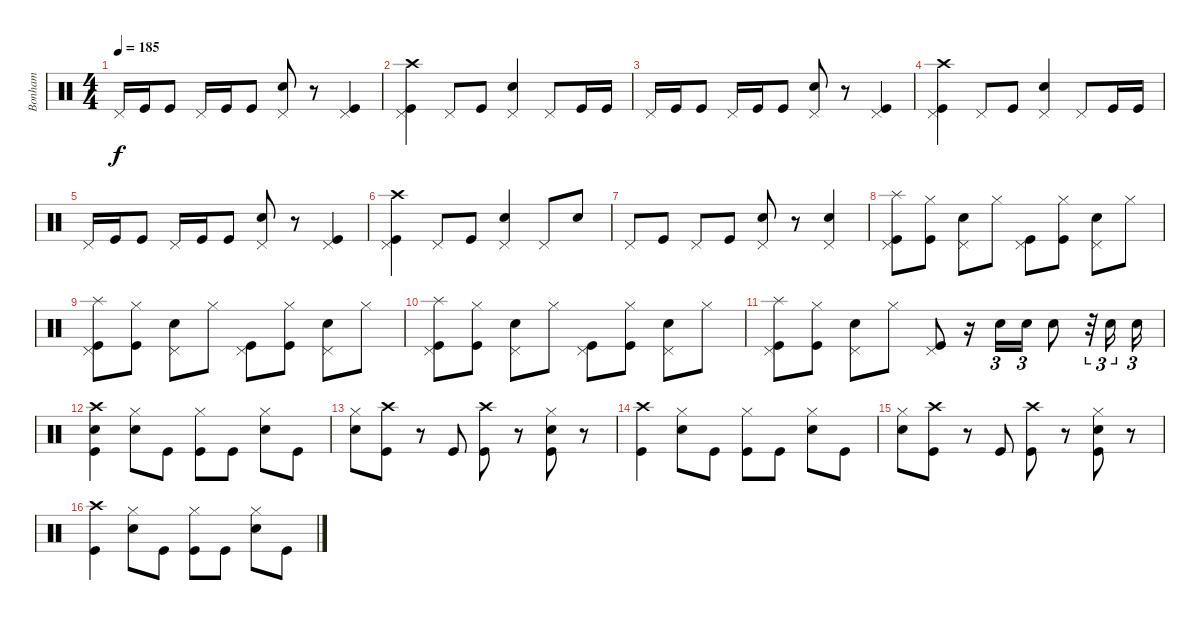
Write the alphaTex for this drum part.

\track ("Bonham" "Bonham") {instrument percussion}
\staff {score}
\articulation defaults
\ts (4 4)
\tempo 185
\clef neutral
\ks c "Pedal Hi-Hat (hit)".16{dy f} "Kick (hit)".16 "Kick (hit)".8 "Pedal Hi-Hat (hit)".16 "Kick (hit)".16 "Kick (hit)".8
("Pedal Hi-Hat (hit)" "Electric Snare (hit)").8 r.8 ("Pedal Hi-Hat (hit)" "Kick (hit)").4 |
("Pedal Hi-Hat (hit)" "Crash high (hit)" "Kick (hit)").4 "Pedal Hi-Hat (hit)".8 "Kick (hit)".8 ("Pedal Hi-Hat (hit)" "Electric Snare (hit)").4 "Pedal Hi-Hat (hit)".8 "Kick (hit)".16 "Kick (hit)".16 |
"Pedal Hi-Hat (hit)".16 "Kick (hit)".16 "Kick (hit)".8 "Pedal Hi-Hat (hit)".16 "Kick (hit)".16 "Kick (hit)".8 ("Pedal Hi-Hat (hit)" "Electric Snare (hit)").8 r.8 ("Pedal Hi-Hat (hit)" "Kick (hit)").4 |
("Pedal Hi-Hat (hit)" "Crash high (hit)" "Kick (hit)").4 "Pedal Hi-Hat (hit)".8 "Kick (hit)".8 ("Pedal Hi-Hat (hit)" "Electric Snare (hit)").4 "Pedal Hi-Hat (hit)".8 "Kick (hit)".16 "Kick (hit)".16 |
"Pedal Hi-Hat (hit)".16 "Kick (hit)".16 "Kick (hit)".8 "Pedal Hi-Hat (hit)".16 "Kick (hit)".16 "Kick (hit)".8 ("Pedal Hi-Hat (hit)" "Electric Snare (hit)").8 r.8 ("Pedal Hi-Hat (hit)" "Kick (hit)").4 |
("Pedal Hi-Hat (hit)" "Crash high (hit)" "Kick (hit)").4 "Pedal Hi-Hat (hit)".8 "Kick (hit)".8 ("Pedal Hi-Hat (hit)" "Electric Snare (hit)").4 "Pedal Hi-Hat (hit)".8 "Electric Snare (hit)".8 |
"Pedal Hi-Hat (hit)".8 "Kick (hit)".8 "Pedal Hi-Hat (hit)".8 "Kick (hit)".8 ("Pedal Hi-Hat (hit)" "Electric Snare (hit)").8 r.8 ("Pedal Hi-Hat (hit)" "Electric Snare (hit)").4 |
("Pedal Hi-Hat (hit)" "Splash (hit)" "Kick (hit)").8 ("Hi-Hat (closed)" "Kick (hit)").8 ("Pedal Hi-Hat (hit)" "Electric Snare (hit)").8 "Hi-Hat (closed)".8 ("Pedal Hi-Hat (hit)" "Kick (hit)").8 ("Hi-Hat (closed)" "Kick (hit)").8 ("Pedal Hi-Hat (hit)" "Electric Snare (hit)").8 "Hi-Hat (closed)".8 |
("Pedal Hi-Hat (hit)" "Splash (hit)" "Kick (hit)").8 ("Hi-Hat (closed)" "Kick (hit)").8 ("Pedal Hi-Hat (hit)" "Electric Snare (hit)").8 "Hi-Hat (closed)".8 ("Pedal Hi-Hat (hit)" "Kick (hit)").8 ("Hi-Hat (closed)" "Kick (hit)").8 ("Pedal Hi-Hat (hit)" "Electric Snare (hit)").8 "Hi-Hat (closed)".8 |
("Pedal Hi-Hat (hit)" "Splash (hit)" "Kick (hit)").8 ("Hi-Hat (closed)" "Kick (hit)").8 ("Pedal Hi-Hat (hit)" "Electric Snare (hit)").8 "Hi-Hat (closed)".8 ("Pedal Hi-Hat (hit)" "Kick (hit)").8 ("Hi-Hat (closed)" "Kick (hit)").8 ("Pedal Hi-Hat (hit)" "Electric Snare (hit)").8 "Hi-Hat (closed)".8 |
("Pedal Hi-Hat (hit)" "Splash (hit)" "Kick (hit)").8 ("Hi-Hat (closed)" "Kick (hit)").8 ("Pedal Hi-Hat (hit)" "Electric Snare (hit)").8 "Hi-Hat (closed)".8 ("Pedal Hi-Hat (hit)" "Kick (hit)").8 r.16 "Electric Snare (hit)".16{tu (3 2)} "Electric Snare (hit)".16{tu (3 2)} "Electric Snare (hit)".8 r.32{tu (3 2)} "Electric Snare (hit)".16{tu (3 2)} "Electric Snare (hit)".16{tu (3 2)} |
("Kick (hit)" "Crash high (hit)" "Electric Snare (hit)").4 ("Hi-Hat (closed)" "Electric Snare (hit)").8 "Kick (hit)".8 ("Hi-Hat (closed)" "Kick (hit)").8 "Kick (hit)".8 ("Hi-Hat (closed)" "Electric Snare (hit)").8 "Kick (hit)".8 |
("Electric Snare (hit)" "Hi-Hat (closed)").8 ("Kick (hit)" "Crash high (hit)").8 r.8 "Kick (hit)".8 ("Kick (hit)" "Crash high (hit)").8 r.8 ("Kick (hit)" "Electric Snare (hit)" "Hi-Hat (closed)").8 r.8 |
("Kick (hit)" "Crash high (hit)").4 ("Hi-Hat (closed)" "Electric Snare (hit)").8 "Kick (hit)".8 ("Hi-Hat (closed)" "Kick (hit)").8 "Kick (hit)".8 ("Hi-Hat (closed)" "Electric Snare (hit)").8 "Kick (hit)".8 |
("Electric Snare (hit)" "Hi-Hat (closed)").8 ("Kick (hit)" "Crash high (hit)").8 r.8 "Kick (hit)".8 ("Kick (hit)" "Crash high (hit)").8 r.8 ("Kick (hit)" "Electric Snare (hit)" "Hi-Hat (closed)").8 r.8 |
("Kick (hit)" "Crash high (hit)").4 ("Hi-Hat (closed)" "Electric Snare (hit)").8 "Kick (hit)".8 ("Hi-Hat (closed)" "Kick (hit)").8 "Kick (hit)".8 ("Hi-Hat (closed)" "Electric Snare (hit)").8 "Kick (hit)".8
